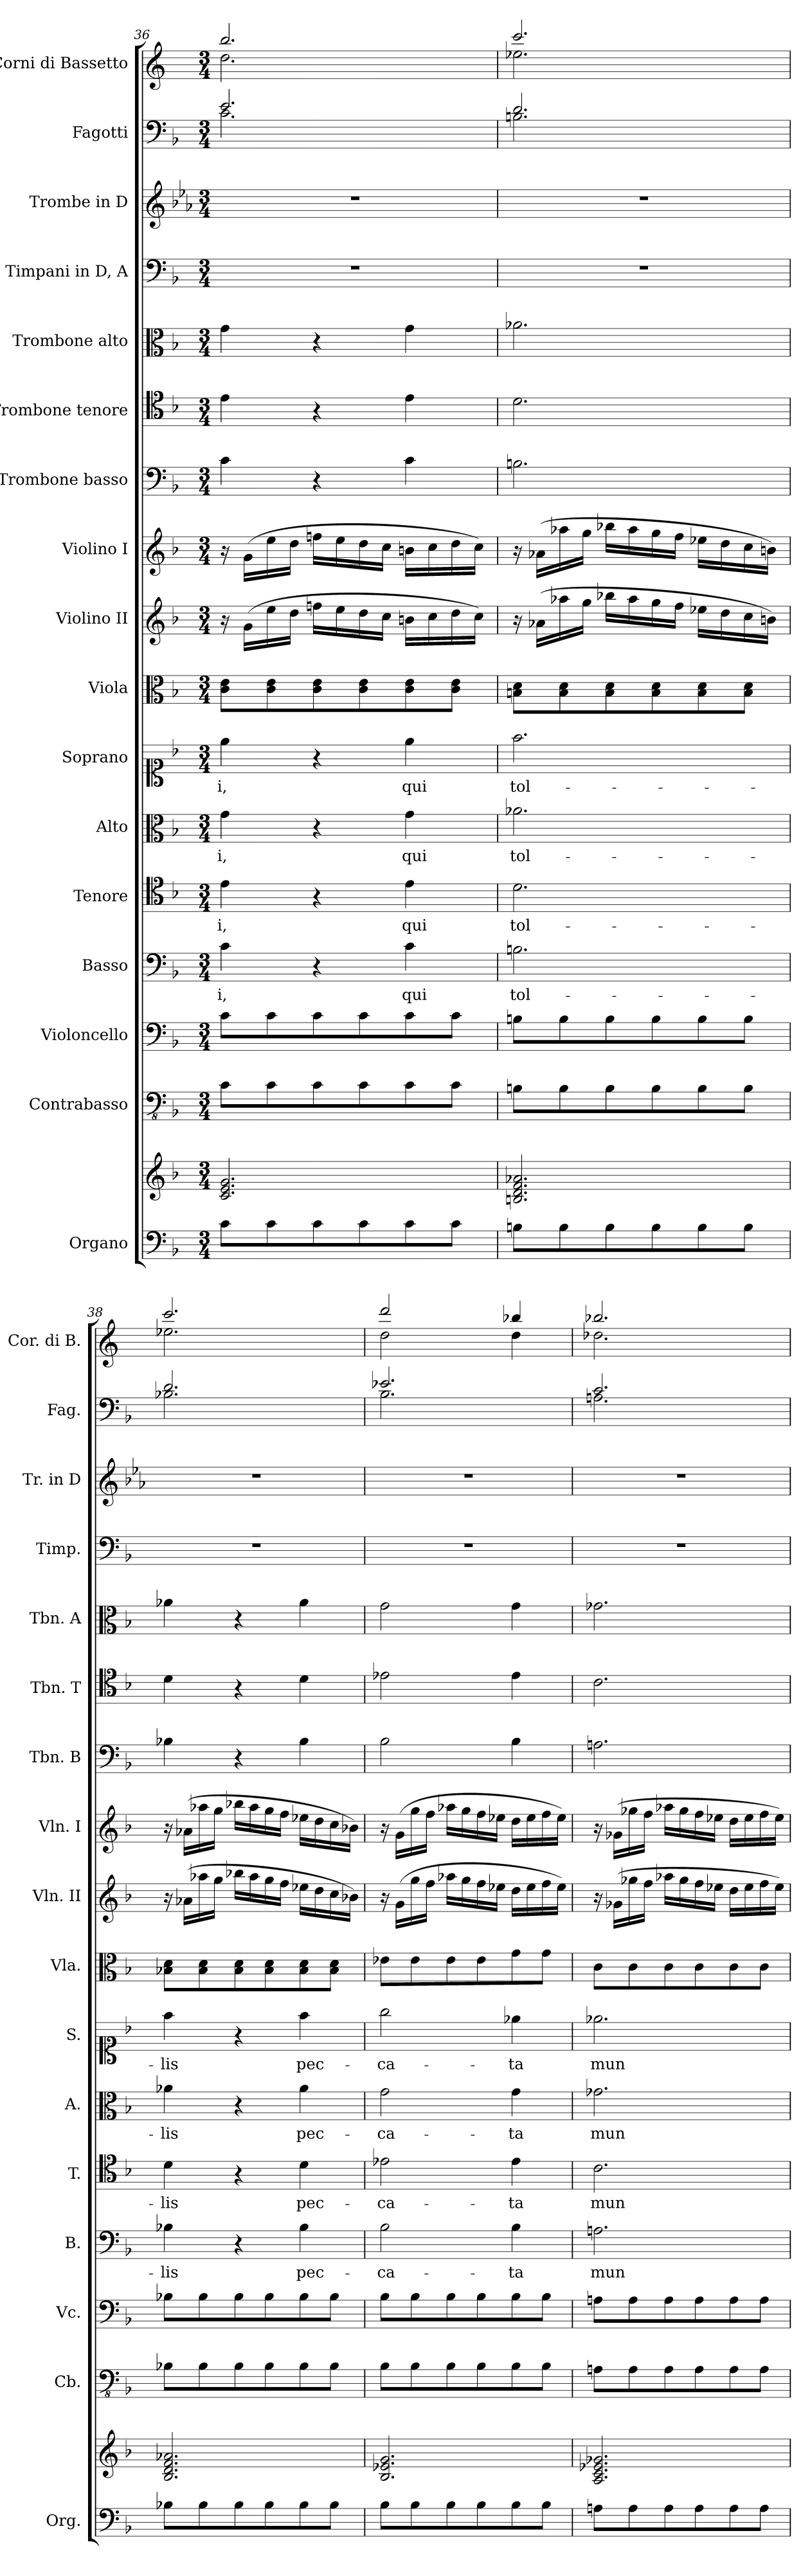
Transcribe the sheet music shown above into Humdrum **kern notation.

**kern	**kern	**kern	**kern	**kern	**text	**kern	**text	**kern	**text	**kern	**text	**kern	**kern	**kern	**kern	**kern	**kern	**kern	**kern	**kern	**kern
*part17	*part17	*part16	*part15	*part14	*part14	*part13	*part13	*part12	*part12	*part11	*part11	*part10	*part9	*part8	*part7	*part6	*part5	*part4	*part3	*part2	*part1
*staff18	*staff17	*staff16	*staff15	*staff14	*staff14	*staff13	*staff13	*staff12	*staff12	*staff11	*staff11	*staff10	*staff9	*staff8	*staff7	*staff6	*staff5	*staff4	*staff3	*staff2	*staff1
*I"Organo	*	*I"Contrabasso	*I"Violoncello	*I"Basso	*	*I"Tenore	*	*I"Alto	*	*I"Soprano	*	*I"Viola	*I"Violino II	*I"Violino I	*I"Trombone basso	*I"Trombone tenore	*I"Trombone alto	*I"Timpani in D, A	*I"Trombe in D	*I"Fagotti	*I"Corni di Bassetto
*I'Org.	*	*I'Cb.	*I'Vc.	*I'B.	*	*I'T.	*	*I'A.	*	*I'S.	*	*I'Vla.	*I'Vln. II	*I'Vln. I	*I'Tbn. B	*I'Tbn. T	*I'Tbn. A	*I'Timp.	*I'Tr. in D	*I'Fag.	*I'Cor. di B.
*clefF4	*clefG2	*clefFv4	*clefF4	*clefF4	*	*clefC4	*	*clefC3	*	*clefC1	*	*clefC3	*clefG2	*clefG2	*clefF4	*clefC4	*clefC3	*clefF4	*clefG2	*clefF4	*clefG2
*	*	*	*	*	*	*	*	*	*	*	*	*	*	*	*	*	*	*	*ITrd-1c-2	*	*ITrd4c7
*k[b-]	*k[b-]	*k[b-]	*k[b-]	*k[b-]	*	*k[b-]	*	*k[b-]	*	*k[b-]	*	*k[b-]	*k[b-]	*k[b-]	*k[b-]	*k[b-]	*k[b-]	*k[b-]	*k[b-]	*k[b-]	*k[b-]
*M3/4	*M3/4	*M3/4	*M3/4	*M3/4	*	*M3/4	*	*M3/4	*	*M3/4	*	*M3/4	*M3/4	*M3/4	*M3/4	*M3/4	*M3/4	*M3/4	*M3/4	*M3/4	*M3/4
=36	=36	=36	=36	=36	=36	=36	=36	=36	=36	=36	=36	=36	=36	=36	=36	=36	=36	=36	=36	=36	=36
!	!	!	!	!	!LO:LY:b	!	!LO:LY:b	!	!LO:LY:b	!	!LO:LY:b	!	!	!	!	!	!	!	!	!	!
*	*	*	*	*	*	*	*	*	*	*	*	*	*	*	*	*	*	*	*	*^	*^
8c\L	2.c/ 2.e/ 2.g/	8C\L	8c\L	4c\	-i,	4e\	-i,	4g\	-i,	4ee\	-i,	8c\ 8e\L	16r	16r	4c\	4e\	4g\	2.r	2.r	2.e/	2.c\	2.ee/	2.g\
.	.	.	.	.	.	.	.	.	.	.	.	.	(>16g\LL	(>16g\LL	.	.	.	.	.	.	.	.	.
8c\	.	8C\	8c\	.	.	.	.	.	.	.	.	8c\ 8e\	16ee\	16ee\	.	.	.	.	.	.	.	.	.
.	.	.	.	.	.	.	.	.	.	.	.	.	16dd\JJ	16dd\JJ	.	.	.	.	.	.	.	.	.
8c\	.	8C\	8c\	4r	.	4r	.	4r	.	4r	.	8c\ 8e\	16ffn\LL	16ffn\LL	4r	4r	4r	.	.	.	.	.	.
.	.	.	.	.	.	.	.	.	.	.	.	.	16ee\	16ee\	.	.	.	.	.	.	.	.	.
8c\	.	8C\	8c\	.	.	.	.	.	.	.	.	8c\ 8e\	16dd\	16dd\	.	.	.	.	.	.	.	.	.
.	.	.	.	.	.	.	.	.	.	.	.	.	16cc\JJ	16cc\JJ	.	.	.	.	.	.	.	.	.
!	!	!	!	!	!LO:LY:b	!	!LO:LY:b	!	!LO:LY:b	!	!LO:LY:b	!	!	!	!	!	!	!	!	!	!	!	!
8c\	.	8C\	8c\	4c\	qui	4e\	qui	4g\	qui	4ee\	qui	8c\ 8e\	16bn\LL	16bn\LL	4c\	4e\	4g\	.	.	.	.	.	.
.	.	.	.	.	.	.	.	.	.	.	.	.	16cc\	16cc\	.	.	.	.	.	.	.	.	.
8c\J	.	8C\J	8c\J	.	.	.	.	.	.	.	.	8c\ 8e\J	16dd\	16dd\	.	.	.	.	.	.	.	.	.
.	.	.	.	.	.	.	.	.	.	.	.	.	16cc\JJ)	16cc\JJ)	.	.	.	.	.	.	.	.	.
!!LO:PB:g=z	!!
=37	=37	=37	=37	=37	=37	=37	=37	=37	=37	=37	=37	=37	=37	=37	=37	=37	=37	=37	=37	=37	=37	=37	=37
!	!	!	!	!	!LO:LY:b	!	!LO:LY:b	!	!LO:LY:b	!	!LO:LY:b	!	!	!	!	!	!	!	!	!	!	!	!
8Bn\L	2.Bn/ 2.d/ 2.f/ 2.a-X/	8BBn\L	8Bn\L	2.Bn\	tol-	2.d\	tol-	2.a-X\	tol-	2.ff\	tol-	8Bn\ 8d\L	16r	16r	2.Bn\	2.d\	2.a-X\	2.r	2.r	2.d/	2.Bn\	2.ff/	2.a-X\
.	.	.	.	.	.	.	.	.	.	.	.	.	(>16a-X\LL	(>16a-X\LL	.	.	.	.	.	.	.	.	.
8B\	.	8BB\	8B\	.	.	.	.	.	.	.	.	8B\ 8d\	16aa-X\	16aa-X\	.	.	.	.	.	.	.	.	.
.	.	.	.	.	.	.	.	.	.	.	.	.	16gg\JJ	16gg\JJ	.	.	.	.	.	.	.	.	.
8B\	.	8BB\	8B\	.	.	.	.	.	.	.	.	8B\ 8d\	16bb-X\LL	16bb-X\LL	.	.	.	.	.	.	.	.	.
.	.	.	.	.	.	.	.	.	.	.	.	.	16aa-\	16aa-\	.	.	.	.	.	.	.	.	.
8B\	.	8BB\	8B\	.	.	.	.	.	.	.	.	8B\ 8d\	16gg\	16gg\	.	.	.	.	.	.	.	.	.
.	.	.	.	.	.	.	.	.	.	.	.	.	16ff\JJ	16ff\JJ	.	.	.	.	.	.	.	.	.
8B\	.	8BB\	8B\	.	.	.	.	.	.	.	.	8B\ 8d\	16ee-X\LL	16ee-X\LL	.	.	.	.	.	.	.	.	.
.	.	.	.	.	.	.	.	.	.	.	.	.	16dd\	16dd\	.	.	.	.	.	.	.	.	.
8B\J	.	8BB\J	8B\J	.	.	.	.	.	.	.	.	8B\ 8d\J	16cc\	16cc\	.	.	.	.	.	.	.	.	.
.	.	.	.	.	.	.	.	.	.	.	.	.	16bn\JJ)	16bn\JJ)	.	.	.	.	.	.	.	.	.
=38	=38	=38	=38	=38	=38	=38	=38	=38	=38	=38	=38	=38	=38	=38	=38	=38	=38	=38	=38	=38	=38	=38	=38
!	!	!	!	!	!LO:LY:b	!	!LO:LY:b	!	!LO:LY:b	!	!LO:LY:b	!	!	!	!	!	!	!	!	!	!	!	!
8B-X\L	2.B-/ 2.d/ 2.f/ 2.a-X/	8BB-X\L	8B-X\L	4B-X\	-lis	4d\	-lis	4a-X\	-lis	4ff\	-lis	8B-X\ 8d\L	16r	16r	4B-X\	4d\	4a-X\	2.r	2.r	2.d/	2.B-X\	2.ff/	2.a-X\
.	.	.	.	.	.	.	.	.	.	.	.	.	(>16a-X\LL	(>16a-X\LL	.	.	.	.	.	.	.	.	.
8B-\	.	8BB-\	8B-\	.	.	.	.	.	.	.	.	8B-\ 8d\	16aa-X\	16aa-X\	.	.	.	.	.	.	.	.	.
.	.	.	.	.	.	.	.	.	.	.	.	.	16gg\JJ	16gg\JJ	.	.	.	.	.	.	.	.	.
8B-\	.	8BB-\	8B-\	4r	.	4r	.	4r	.	4r	.	8B-\ 8d\	16bb-X\LL	16bb-X\LL	4r	4r	4r	.	.	.	.	.	.
.	.	.	.	.	.	.	.	.	.	.	.	.	16aa-\	16aa-\	.	.	.	.	.	.	.	.	.
8B-\	.	8BB-\	8B-\	.	.	.	.	.	.	.	.	8B-\ 8d\	16gg\	16gg\	.	.	.	.	.	.	.	.	.
.	.	.	.	.	.	.	.	.	.	.	.	.	16ff\JJ	16ff\JJ	.	.	.	.	.	.	.	.	.
!	!	!	!	!	!LO:LY:b	!	!LO:LY:b	!	!LO:LY:b	!	!LO:LY:b	!	!	!	!	!	!	!	!	!	!	!	!
8B-\	.	8BB-\	8B-\	4B-\	pec-	4d\	pec-	4a-\	pec-	4ff\	pec-	8B-\ 8d\	16ee-X\LL	16ee-X\LL	4B-\	4d\	4a-\	.	.	.	.	.	.
.	.	.	.	.	.	.	.	.	.	.	.	.	16dd\	16dd\	.	.	.	.	.	.	.	.	.
8B-\J	.	8BB-\J	8B-\J	.	.	.	.	.	.	.	.	8B-\ 8d\J	16cc\	16cc\	.	.	.	.	.	.	.	.	.
.	.	.	.	.	.	.	.	.	.	.	.	.	16b-X\JJ)	16b-X\JJ)	.	.	.	.	.	.	.	.	.
=39	=39	=39	=39	=39	=39	=39	=39	=39	=39	=39	=39	=39	=39	=39	=39	=39	=39	=39	=39	=39	=39	=39	=39
!	!	!	!	!	!LO:LY:b	!	!LO:LY:b	!	!LO:LY:b	!	!LO:LY:b	!	!	!	!	!	!	!	!	!	!	!	!
8B-\L	2.B-/ 2.e-X/ 2.g/	8BB-\L	8B-\L	2B-\	-ca-	2e-X\	-ca-	2g\	-ca-	2gg\	-ca-	8e-X\L	16r	16r	2B-\	2e-X\	2g\	2.r	2.r	2.e-X/	2.B-\	2gg/	2g\
.	.	.	.	.	.	.	.	.	.	.	.	.	(>16g\LL	(>16g\LL	.	.	.	.	.	.	.	.	.
8B-\	.	8BB-\	8B-\	.	.	.	.	.	.	.	.	8e-\	16gg\	16gg\	.	.	.	.	.	.	.	.	.
.	.	.	.	.	.	.	.	.	.	.	.	.	16ff\JJ	16ff\JJ	.	.	.	.	.	.	.	.	.
8B-\	.	8BB-\	8B-\	.	.	.	.	.	.	.	.	8e-\	16aa-X\LL	16aa-X\LL	.	.	.	.	.	.	.	.	.
.	.	.	.	.	.	.	.	.	.	.	.	.	16gg\	16gg\	.	.	.	.	.	.	.	.	.
8B-\	.	8BB-\	8B-\	.	.	.	.	.	.	.	.	8e-\	16ff\	16ff\	.	.	.	.	.	.	.	.	.
.	.	.	.	.	.	.	.	.	.	.	.	.	16ee-X\JJ	16ee-X\JJ	.	.	.	.	.	.	.	.	.
!	!	!	!	!	!LO:LY:b	!	!LO:LY:b	!	!LO:LY:b	!	!LO:LY:b	!	!	!	!	!	!	!	!	!	!	!	!
8B-\	.	8BB-\	8B-\	4B-\	-ta	4e-\	-ta	4g\	-ta	4ee-X\	-ta	8g\	16dd\LL	16dd\LL	4B-\	4e-\	4g\	.	.	.	.	4ee-X/	4g\
.	.	.	.	.	.	.	.	.	.	.	.	.	16ee-\	16ee-\	.	.	.	.	.	.	.	.	.
8B-\J	.	8BB-\J	8B-\J	.	.	.	.	.	.	.	.	8g\J	16ff\	16ff\	.	.	.	.	.	.	.	.	.
.	.	.	.	.	.	.	.	.	.	.	.	.	16ee-\JJ)	16ee-\JJ)	.	.	.	.	.	.	.	.	.
=40	=40	=40	=40	=40	=40	=40	=40	=40	=40	=40	=40	=40	=40	=40	=40	=40	=40	=40	=40	=40	=40	=40	=40
!	!	!	!	!	!LO:LY:b	!	!LO:LY:b	!	!LO:LY:b	!	!LO:LY:b	!	!	!	!	!	!	!	!	!	!	!	!
8An\L	2.A/ 2.c/ 2.e-X/ 2.g-X/	8AAn\L	8An\L	2.An\	mun-	2.c\	mun-	2.g-X\	mun-	2.ee-X\	mun-	8c\L	16r	16r	2.An\	2.c\	2.g-X\	2.r	2.r	2.c/	2.An\	2.ee-X/	2.g-X\
.	.	.	.	.	.	.	.	.	.	.	.	.	(>16g-X\LL	(>16g-X\LL	.	.	.	.	.	.	.	.	.
8A\	.	8AA\	8A\	.	.	.	.	.	.	.	.	8c\	16gg-X\	16gg-X\	.	.	.	.	.	.	.	.	.
.	.	.	.	.	.	.	.	.	.	.	.	.	16ff\JJ	16ff\JJ	.	.	.	.	.	.	.	.	.
8A\	.	8AA\	8A\	.	.	.	.	.	.	.	.	8c\	16aa-X\LL	16aa-X\LL	.	.	.	.	.	.	.	.	.
.	.	.	.	.	.	.	.	.	.	.	.	.	16gg-\	16gg-\	.	.	.	.	.	.	.	.	.
8A\	.	8AA\	8A\	.	.	.	.	.	.	.	.	8c\	16ff\	16ff\	.	.	.	.	.	.	.	.	.
.	.	.	.	.	.	.	.	.	.	.	.	.	16ee-X\JJ	16ee-X\JJ	.	.	.	.	.	.	.	.	.
8A\	.	8AA\	8A\	.	.	.	.	.	.	.	.	8c\	16dd\LL	16dd\LL	.	.	.	.	.	.	.	.	.
.	.	.	.	.	.	.	.	.	.	.	.	.	16ee-\	16ee-\	.	.	.	.	.	.	.	.	.
8A\J	.	8AA\J	8A\J	.	.	.	.	.	.	.	.	8c\J	16ff\	16ff\	.	.	.	.	.	.	.	.	.
.	.	.	.	.	.	.	.	.	.	.	.	.	16ee-\JJ)	16ee-\JJ)	.	.	.	.	.	.	.	.	.
*	*	*	*	*	*	*	*	*	*	*	*	*	*	*	*	*	*	*	*	*v	*v	*	*
*	*	*	*	*	*	*	*	*	*	*	*	*	*	*	*	*	*	*	*	*	*v	*v
=	=	=	=	=	=	=	=	=	=	=	=	=	=	=	=	=	=	=	=	=	=
*-	*-	*-	*-	*-	*-	*-	*-	*-	*-	*-	*-	*-	*-	*-	*-	*-	*-	*-	*-	*-	*-
